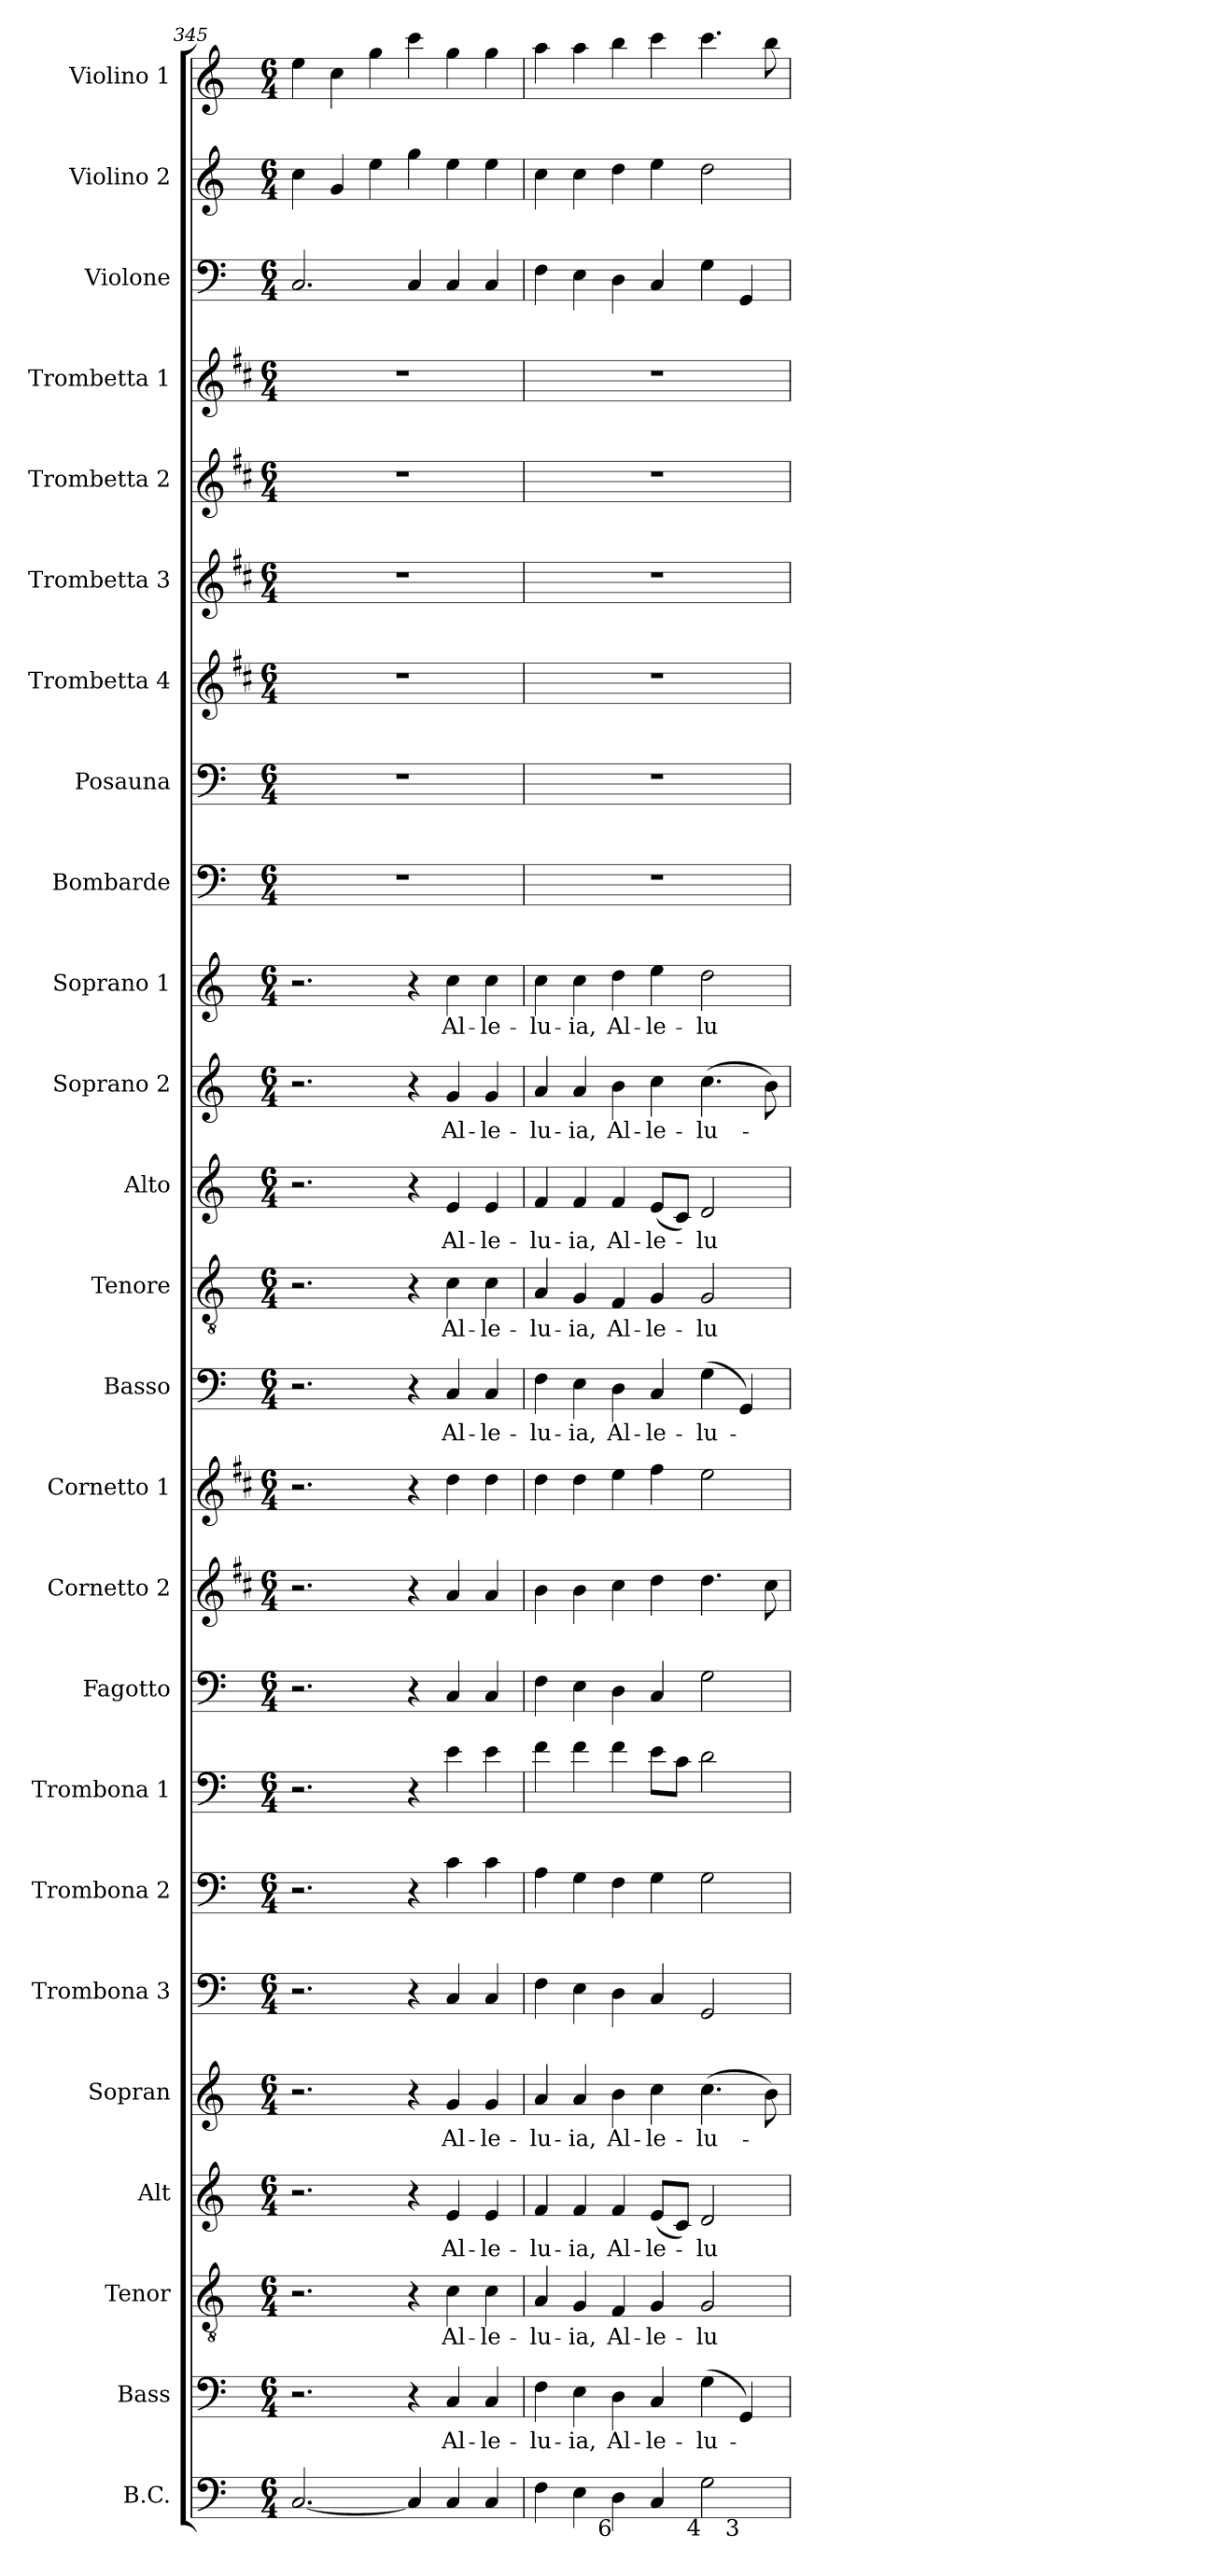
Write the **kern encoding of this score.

**kern	**kern	**text	**kern	**text	**kern	**text	**kern	**text	**kern	**kern	**kern	**kern	**kern	**kern	**kern	**text	**kern	**text	**kern	**text	**kern	**text	**kern	**text	**kern	**kern	**kern	**kern	**kern	**kern	**kern	**kern	**kern
*part25	*part24	*part24	*part23	*part23	*part22	*part22	*part21	*part21	*part20	*part19	*part18	*part17	*part16	*part15	*part14	*part14	*part13	*part13	*part12	*part12	*part11	*part11	*part10	*part10	*part9	*part8	*part7	*part6	*part5	*part4	*part3	*part2	*part1
*staff25	*staff24	*staff24	*staff23	*staff23	*staff22	*staff22	*staff21	*staff21	*staff20	*staff19	*staff18	*staff17	*staff16	*staff15	*staff14	*staff14	*staff13	*staff13	*staff12	*staff12	*staff11	*staff11	*staff10	*staff10	*staff9	*staff8	*staff7	*staff6	*staff5	*staff4	*staff3	*staff2	*staff1
*I"B.C.	*I"Bass	*	*I"Tenor	*	*I"Alt	*	*I"Sopran	*	*I"Trombona 3	*I"Trombona 2	*I"Trombona 1	*I"Fagotto	*I"Cornetto 2	*I"Cornetto 1	*I"Basso	*	*I"Tenore	*	*I"Alto	*	*I"Soprano 2	*	*I"Soprano 1	*	*I"Bombarde	*I"Posauna	*I"Trombetta 4	*I"Trombetta 3	*I"Trombetta 2	*I"Trombetta 1	*I"Violone	*I"Violino 2	*I"Violino 1
*I'B.C.	*I'B.	*	*I'T.	*	*I'A.	*	*I'S.	*	*I'Tbn. 2	*I'Tbn. 2	*I'Tbn. 1	*I'Fag.	*I'Cor. 2	*I'Cor. 1	*I'B.	*	*I'T.	*	*I'A.	*	*I'S.	*	*I'S.	*	*	*	*	*	*	*	*	*I'Vl. 2	*I'Vl. 1
*clefF4	*clefF4	*	*clefGv2	*	*clefG2	*	*clefG2	*	*clefF4	*clefF4	*clefF4	*clefF4	*clefG2	*clefG2	*clefF4	*	*clefGv2	*	*clefG2	*	*clefG2	*	*clefG2	*	*clefF4	*clefF4	*clefG2	*clefG2	*clefG2	*clefG2	*clefF4	*clefG2	*clefG2
*	*	*	*ITrd7c12	*	*	*	*	*	*	*	*	*	*ITrd1c2	*ITrd1c2	*	*	*ITrd7c12	*	*	*	*	*	*	*	*	*	*ITrd1c2	*ITrd1c2	*ITrd1c2	*ITrd1c2	*	*	*
*k[]	*k[]	*	*k[]	*	*k[]	*	*k[]	*	*k[]	*k[]	*k[]	*k[]	*k[]	*k[]	*k[]	*	*k[]	*	*k[]	*	*k[]	*	*k[]	*	*k[]	*k[]	*k[]	*k[]	*k[]	*k[]	*k[]	*k[]	*k[]
*C:	*C:	*	*C:	*	*C:	*	*C:	*	*C:	*C:	*C:	*C:	*C:	*C:	*C:	*	*C:	*	*C:	*	*C:	*	*C:	*	*C:	*C:	*C:	*C:	*C:	*C:	*C:	*C:	*C:
*M6/4	*M6/4	*	*M6/4	*	*M6/4	*	*M6/4	*	*M6/4	*M6/4	*M6/4	*M6/4	*M6/4	*M6/4	*M6/4	*	*M6/4	*	*M6/4	*	*M6/4	*	*M6/4	*	*M6/4	*M6/4	*M6/4	*M6/4	*M6/4	*M6/4	*M6/4	*M6/4	*M6/4
=345	=345	=345	=345	=345	=345	=345	=345	=345	=345	=345	=345	=345	=345	=345	=345	=345	=345	=345	=345	=345	=345	=345	=345	=345	=345	=345	=345	=345	=345	=345	=345	=345	=345
!	!	!	!	!	!	!	!	!	!	!	!	!	!	!	!	!	!	!	!	!	!	!	!	!	!LO:N:vis=1	!LO:N:vis=1	!LO:N:vis=1	!LO:N:vis=1	!LO:N:vis=1	!LO:N:vis=1	!	!	!
[2.Ci/	2.r	.	2.r	.	2.r	.	2.r	.	2.r	2.r	2.r	2.r	2.r	2.r	2.r	.	2.r	.	2.r	.	2.r	.	2.r	.	1.r	1.r	1.r	1.r	1.r	1.r	2.Ci/	4cci\	4eei\
.	.	.	.	.	.	.	.	.	.	.	.	.	.	.	.	.	.	.	.	.	.	.	.	.	.	.	.	.	.	.	.	4gi/	4cci\
.	.	.	.	.	.	.	.	.	.	.	.	.	.	.	.	.	.	.	.	.	.	.	.	.	.	.	.	.	.	.	.	4eei\	4ggi\
4Ci/]	4r	.	4r	.	4r	.	4r	.	4r	4r	4r	4r	4r	4r	4r	.	4r	.	4r	.	4r	.	4r	.	.	.	.	.	.	.	4Ci/	4ggi\	4ccci\
!	!	!LO:LY:b:color=#000000	!	!	!	!	!	!	!	!	!	!	!	!	!	!	!	!	!	!	!	!	!	!	!	!	!	!	!	!	!	!	!
!	!	!	!	!LO:LY:b:color=#000000	!	!	!	!	!	!	!	!	!	!	!	!	!	!	!	!	!	!	!	!	!	!	!	!	!	!	!	!	!
!	!	!	!	!	!	!LO:LY:b:color=#000000	!	!	!	!	!	!	!	!	!	!	!	!	!	!	!	!	!	!	!	!	!	!	!	!	!	!	!
!	!	!	!	!	!	!	!	!LO:LY:b:color=#000000	!	!	!	!	!	!	!	!	!	!	!	!	!	!	!	!	!	!	!	!	!	!	!	!	!
!	!	!	!	!	!	!	!	!	!	!	!	!	!	!	!	!LO:LY:b:color=#000000	!	!	!	!	!	!	!	!	!	!	!	!	!	!	!	!	!
!	!	!	!	!	!	!	!	!	!	!	!	!	!	!	!	!	!	!LO:LY:b:color=#000000	!	!	!	!	!	!	!	!	!	!	!	!	!	!	!
!	!	!	!	!	!	!	!	!	!	!	!	!	!	!	!	!	!	!	!	!LO:LY:b:color=#000000	!	!	!	!	!	!	!	!	!	!	!	!	!
!	!	!	!	!	!	!	!	!	!	!	!	!	!	!	!	!	!	!	!	!	!	!LO:LY:b:color=#000000	!	!	!	!	!	!	!	!	!	!	!
!	!	!	!	!	!	!	!	!	!	!	!	!	!	!	!	!	!	!	!	!	!	!	!	!LO:LY:b:color=#000000	!	!	!	!	!	!	!	!	!
4Ci/	4Ci/	Al-	4Ci\	Al-	4ei/	Al-	4gi/	Al-	4Ci/	4ci\	4ei\	4Ci/	4gi/	4cci\	4Ci/	Al-	4Ci\	Al-	4ei/	Al-	4gi/	Al-	4cci\	Al-	.	.	.	.	.	.	4Ci/	4eei\	4ggi\
!	!	!LO:LY:b:color=#000000	!	!	!	!	!	!	!	!	!	!	!	!	!	!	!	!	!	!	!	!	!	!	!	!	!	!	!	!	!	!	!
!	!	!	!	!LO:LY:b:color=#000000	!	!	!	!	!	!	!	!	!	!	!	!	!	!	!	!	!	!	!	!	!	!	!	!	!	!	!	!	!
!	!	!	!	!	!	!LO:LY:b:color=#000000	!	!	!	!	!	!	!	!	!	!	!	!	!	!	!	!	!	!	!	!	!	!	!	!	!	!	!
!	!	!	!	!	!	!	!	!LO:LY:b:color=#000000	!	!	!	!	!	!	!	!	!	!	!	!	!	!	!	!	!	!	!	!	!	!	!	!	!
!	!	!	!	!	!	!	!	!	!	!	!	!	!	!	!	!LO:LY:b:color=#000000	!	!	!	!	!	!	!	!	!	!	!	!	!	!	!	!	!
!	!	!	!	!	!	!	!	!	!	!	!	!	!	!	!	!	!	!LO:LY:b:color=#000000	!	!	!	!	!	!	!	!	!	!	!	!	!	!	!
!	!	!	!	!	!	!	!	!	!	!	!	!	!	!	!	!	!	!	!	!LO:LY:b:color=#000000	!	!	!	!	!	!	!	!	!	!	!	!	!
!	!	!	!	!	!	!	!	!	!	!	!	!	!	!	!	!	!	!	!	!	!	!LO:LY:b:color=#000000	!	!	!	!	!	!	!	!	!	!	!
!	!	!	!	!	!	!	!	!	!	!	!	!	!	!	!	!	!	!	!	!	!	!	!	!LO:LY:b:color=#000000	!	!	!	!	!	!	!	!	!
4Ci/	4Ci/	-le-	4Ci\	-le-	4ei/	-le-	4gi/	-le-	4Ci/	4ci\	4ei\	4Ci/	4gi/	4cci\	4Ci/	-le-	4Ci\	-le-	4ei/	-le-	4gi/	-le-	4cci\	-le-	.	.	.	.	.	.	4Ci/	4eei\	4ggi\
!!LO:PB:g=z
=346	=346	=346	=346	=346	=346	=346	=346	=346	=346	=346	=346	=346	=346	=346	=346	=346	=346	=346	=346	=346	=346	=346	=346	=346	=346	=346	=346	=346	=346	=346	=346	=346	=346
!	!	!LO:LY:b:color=#000000	!	!	!	!	!	!	!	!	!	!	!	!	!	!	!	!	!	!	!	!	!	!	!	!	!	!	!	!	!	!	!
!	!	!	!	!LO:LY:b:color=#000000	!	!	!	!	!	!	!	!	!	!	!	!	!	!	!	!	!	!	!	!	!	!	!	!	!	!	!	!	!
!	!	!	!	!	!	!LO:LY:b:color=#000000	!	!	!	!	!	!	!	!	!	!	!	!	!	!	!	!	!	!	!	!	!	!	!	!	!	!	!
!	!	!	!	!	!	!	!	!LO:LY:b:color=#000000	!	!	!	!	!	!	!	!	!	!	!	!	!	!	!	!	!	!	!	!	!	!	!	!	!
!	!	!	!	!	!	!	!	!	!	!	!	!	!	!	!	!LO:LY:b:color=#000000	!	!	!	!	!	!	!	!	!	!	!	!	!	!	!	!	!
!	!	!	!	!	!	!	!	!	!	!	!	!	!	!	!	!	!	!LO:LY:b:color=#000000	!	!	!	!	!	!	!	!	!	!	!	!	!	!	!
!	!	!	!	!	!	!	!	!	!	!	!	!	!	!	!	!	!	!	!	!LO:LY:b:color=#000000	!	!	!	!	!	!	!	!	!	!	!	!	!
!	!	!	!	!	!	!	!	!	!	!	!	!	!	!	!	!	!	!	!	!	!	!LO:LY:b:color=#000000	!	!	!	!	!	!	!	!	!	!	!
!	!	!	!	!	!	!	!	!	!	!	!	!	!	!	!	!	!	!	!	!	!	!	!	!LO:LY:b:color=#000000	!LO:N:vis=1	!LO:N:vis=1	!LO:N:vis=1	!LO:N:vis=1	!LO:N:vis=1	!LO:N:vis=1	!	!	!
*^	*	*	*	*	*	*	*	*	*	*	*	*	*	*	*	*	*	*	*	*	*	*	*	*	*	*	*	*	*	*	*	*	*
4Fi\	1ryy	4Fi\	-lu-	4AAi/	-lu-	4fi/	-lu-	4ai/	-lu-	4Fi\	4Ai\	4fi\	4Fi\	4ai\	4cci\	4Fi\	-lu-	4AAi/	-lu-	4fi/	-lu-	4ai/	-lu-	4cci\	-lu-	1.r	1.r	1.r	1.r	1.r	1.r	4Fi\	4cci\	4aai\
!	!	!	!LO:LY:b:color=#000000	!	!	!	!	!	!	!	!	!	!	!	!	!	!	!	!	!	!	!	!	!	!	!	!	!	!	!	!	!	!	!
!	!	!	!	!	!LO:LY:b:color=#000000	!	!	!	!	!	!	!	!	!	!	!	!	!	!	!	!	!	!	!	!	!	!	!	!	!	!	!	!	!
!	!	!	!	!	!	!	!LO:LY:b:color=#000000	!	!	!	!	!	!	!	!	!	!	!	!	!	!	!	!	!	!	!	!	!	!	!	!	!	!	!
!	!	!	!	!	!	!	!	!	!LO:LY:b:color=#000000	!	!	!	!	!	!	!	!	!	!	!	!	!	!	!	!	!	!	!	!	!	!	!	!	!
!	!	!	!	!	!	!	!	!	!	!	!	!	!	!	!	!	!LO:LY:b:color=#000000	!	!	!	!	!	!	!	!	!	!	!	!	!	!	!	!	!
!	!	!	!	!	!	!	!	!	!	!	!	!	!	!	!	!	!	!	!LO:LY:b:color=#000000	!	!	!	!	!	!	!	!	!	!	!	!	!	!	!
!	!	!	!	!	!	!	!	!	!	!	!	!	!	!	!	!	!	!	!	!	!LO:LY:b:color=#000000	!	!	!	!	!	!	!	!	!	!	!	!	!
!	!	!	!	!	!	!	!	!	!	!	!	!	!	!	!	!	!	!	!	!	!	!	!LO:LY:b:color=#000000	!	!	!	!	!	!	!	!	!	!	!
!	!	!	!	!	!	!	!	!	!	!	!	!	!	!	!	!	!	!	!	!	!	!	!	!	!LO:LY:b:color=#000000	!	!	!	!	!	!	!	!	!
4Ei\	.	4Ei\	-ia,	4GGi/	-ia,	4fi/	-ia,	4ai/	-ia,	4Ei\	4Gi\	4fi\	4Ei\	4ai\	4cci\	4Ei\	-ia,	4GGi/	-ia,	4fi/	-ia,	4ai/	-ia,	4cci\	-ia,	.	.	.	.	.	.	4Ei\	4cci\	4aai\
!	!	!	!LO:LY:b:color=#000000	!	!	!	!	!	!	!	!	!	!	!	!	!	!	!	!	!	!	!	!	!	!	!	!	!	!	!	!	!	!	!
!	!	!	!	!	!LO:LY:b:color=#000000	!	!	!	!	!	!	!	!	!	!	!	!	!	!	!	!	!	!	!	!	!	!	!	!	!	!	!	!	!
!	!	!	!	!	!	!	!LO:LY:b:color=#000000	!	!	!	!	!	!	!	!	!	!	!	!	!	!	!	!	!	!	!	!	!	!	!	!	!	!	!
!	!	!	!	!	!	!	!	!	!LO:LY:b:color=#000000	!	!	!	!	!	!	!	!	!	!	!	!	!	!	!	!	!	!	!	!	!	!	!	!	!
!	!	!	!	!	!	!	!	!	!	!	!	!	!	!	!	!	!LO:LY:b:color=#000000	!	!	!	!	!	!	!	!	!	!	!	!	!	!	!	!	!
!	!	!	!	!	!	!	!	!	!	!	!	!	!	!	!	!	!	!	!LO:LY:b:color=#000000	!	!	!	!	!	!	!	!	!	!	!	!	!	!	!
!	!	!	!	!	!	!	!	!	!	!	!	!	!	!	!	!	!	!	!	!	!LO:LY:b:color=#000000	!	!	!	!	!	!	!	!	!	!	!	!	!
!	!	!	!	!	!	!	!	!	!	!	!	!	!	!	!	!	!	!	!	!	!	!	!LO:LY:b:color=#000000	!	!	!	!	!	!	!	!	!	!	!
!LO:TX:b:rj:t=6	!	!	!	!	!	!	!	!	!	!	!	!	!	!	!	!	!	!	!	!	!	!	!	!	!	!	!	!	!	!	!	!	!	!
!	!	!	!	!	!	!	!	!	!	!	!	!	!	!	!	!	!	!	!	!	!	!	!	!	!LO:LY:b:color=#000000	!	!	!	!	!	!	!	!	!
4Di\	.	4Di\	Al-	4FFi/	Al-	4fi/	Al-	4bi\	Al-	4Di\	4Fi\	4fi\	4Di\	4bi\	4ddi\	4Di\	Al-	4FFi/	Al-	4fi/	Al-	4bi\	Al-	4ddi\	Al-	.	.	.	.	.	.	4Di\	4ddi\	4bbi\
!	!	!	!LO:LY:b:color=#000000	!	!	!	!	!	!	!	!	!	!	!	!	!	!	!	!	!	!	!	!	!	!	!	!	!	!	!	!	!	!	!
!	!	!	!	!	!LO:LY:b:color=#000000	!	!	!	!	!	!	!	!	!	!	!	!	!	!	!	!	!	!	!	!	!	!	!	!	!	!	!	!	!
!	!	!	!	!	!	!	!LO:LY:b:color=#000000	!	!	!	!	!	!	!	!	!	!	!	!	!	!	!	!	!	!	!	!	!	!	!	!	!	!	!
!	!	!	!	!	!	!	!	!	!LO:LY:b:color=#000000	!	!	!	!	!	!	!	!	!	!	!	!	!	!	!	!	!	!	!	!	!	!	!	!	!
!	!	!	!	!	!	!	!	!	!	!	!	!	!	!	!	!	!LO:LY:b:color=#000000	!	!	!	!	!	!	!	!	!	!	!	!	!	!	!	!	!
!	!	!	!	!	!	!	!	!	!	!	!	!	!	!	!	!	!	!	!LO:LY:b:color=#000000	!	!	!	!	!	!	!	!	!	!	!	!	!	!	!
!	!	!	!	!	!	!	!	!	!	!	!	!	!	!	!	!	!	!	!	!	!LO:LY:b:color=#000000	!	!	!	!	!	!	!	!	!	!	!	!	!
!	!	!	!	!	!	!	!	!	!	!	!	!	!	!	!	!	!	!	!	!	!	!	!LO:LY:b:color=#000000	!	!	!	!	!	!	!	!	!	!	!
!	!	!	!	!	!	!	!	!	!	!	!	!	!	!	!	!	!	!	!	!	!	!	!	!	!LO:LY:b:color=#000000	!	!	!	!	!	!	!	!	!
4Ci/	.	4Ci/	-le-	4GGi/	-le-	(8ei/L	-le-	4cci\	-le-	4Ci/	4Gi\	8ei\L	4Ci/	4cci\	4eei\	4Ci/	-le-	4GGi/	-le-	(8ei/L	-le-	4cci\	-le-	4eei\	-le-	.	.	.	.	.	.	4Ci/	4eei\	4ccci\
.	.	.	.	.	.	8ci/J)	.	.	.	.	.	8ci\J	.	.	.	.	.	.	.	8ci/J)	.	.	.	.	.	.	.	.	.	.	.	.	.	.
!	!	!	!LO:LY:b:color=#000000	!	!	!	!	!	!	!	!	!	!	!	!	!	!	!	!	!	!	!	!	!	!	!	!	!	!	!	!	!	!	!
!	!	!	!	!	!LO:LY:b:color=#000000	!	!	!	!	!	!	!	!	!	!	!	!	!	!	!	!	!	!	!	!	!	!	!	!	!	!	!	!	!
!	!	!	!	!	!	!	!LO:LY:b:color=#000000	!	!	!	!	!	!	!	!	!	!	!	!	!	!	!	!	!	!	!	!	!	!	!	!	!	!	!
!	!	!	!	!	!	!	!	!	!LO:LY:b:color=#000000	!	!	!	!	!	!	!	!	!	!	!	!	!	!	!	!	!	!	!	!	!	!	!	!	!
!	!	!	!	!	!	!	!	!	!	!	!	!	!	!	!	!	!LO:LY:b:color=#000000	!	!	!	!	!	!	!	!	!	!	!	!	!	!	!	!	!
!	!	!	!	!	!	!	!	!	!	!	!	!	!	!	!	!	!	!	!LO:LY:b:color=#000000	!	!	!	!	!	!	!	!	!	!	!	!	!	!	!
!	!	!	!	!	!	!	!	!	!	!	!	!	!	!	!	!	!	!	!	!	!LO:LY:b:color=#000000	!	!	!	!	!	!	!	!	!	!	!	!	!
!	!	!	!	!	!	!	!	!	!	!	!	!	!	!	!	!	!	!	!	!	!	!	!LO:LY:b:color=#000000	!	!	!	!	!	!	!	!	!	!	!
!LO:TX:b:rj:t=4	!	!	!	!	!	!	!	!	!	!	!	!	!	!	!	!	!	!	!	!	!	!	!	!	!	!	!	!	!	!	!	!	!	!
!	!	!	!	!	!	!	!	!	!	!	!	!	!	!	!	!	!	!	!	!	!	!	!	!	!LO:LY:b:color=#000000	!	!	!	!	!	!	!	!	!
2Gi\	4ryy	(4Gi\	-lu-	2GGi/	-lu-	2di/	-lu-	(4.cci\	-lu-	2GGi/	2Gi\	2di\	2Gi\	4.cci\	2ddi\	(4Gi\	-lu-	2GGi/	-lu-	2di/	-lu-	(4.cci\	-lu-	2ddi\	-lu-	.	.	.	.	.	.	4Gi\	2ddi\	4.ccci\
!	!LO:TX:b:rj:t=3	!	!	!	!	!	!	!	!	!	!	!	!	!	!	!	!	!	!	!	!	!	!	!	!	!	!	!	!	!	!	!	!	!
.	4ryy	4GGi/)	.	.	.	.	.	.	.	.	.	.	.	.	.	4GGi/)	.	.	.	.	.	.	.	.	.	.	.	.	.	.	.	4GGi/	.	.
.	.	.	.	.	.	.	.	8bi\)	.	.	.	.	.	8bi\	.	.	.	.	.	.	.	8bi\)	.	.	.	.	.	.	.	.	.	.	.	8bbi\
*v	*v	*	*	*	*	*	*	*	*	*	*	*	*	*	*	*	*	*	*	*	*	*	*	*	*	*	*	*	*	*	*	*	*	*
=	=	=	=	=	=	=	=	=	=	=	=	=	=	=	=	=	=	=	=	=	=	=	=	=	=	=	=	=	=	=	=	=	=
*-	*-	*-	*-	*-	*-	*-	*-	*-	*-	*-	*-	*-	*-	*-	*-	*-	*-	*-	*-	*-	*-	*-	*-	*-	*-	*-	*-	*-	*-	*-	*-	*-	*-
